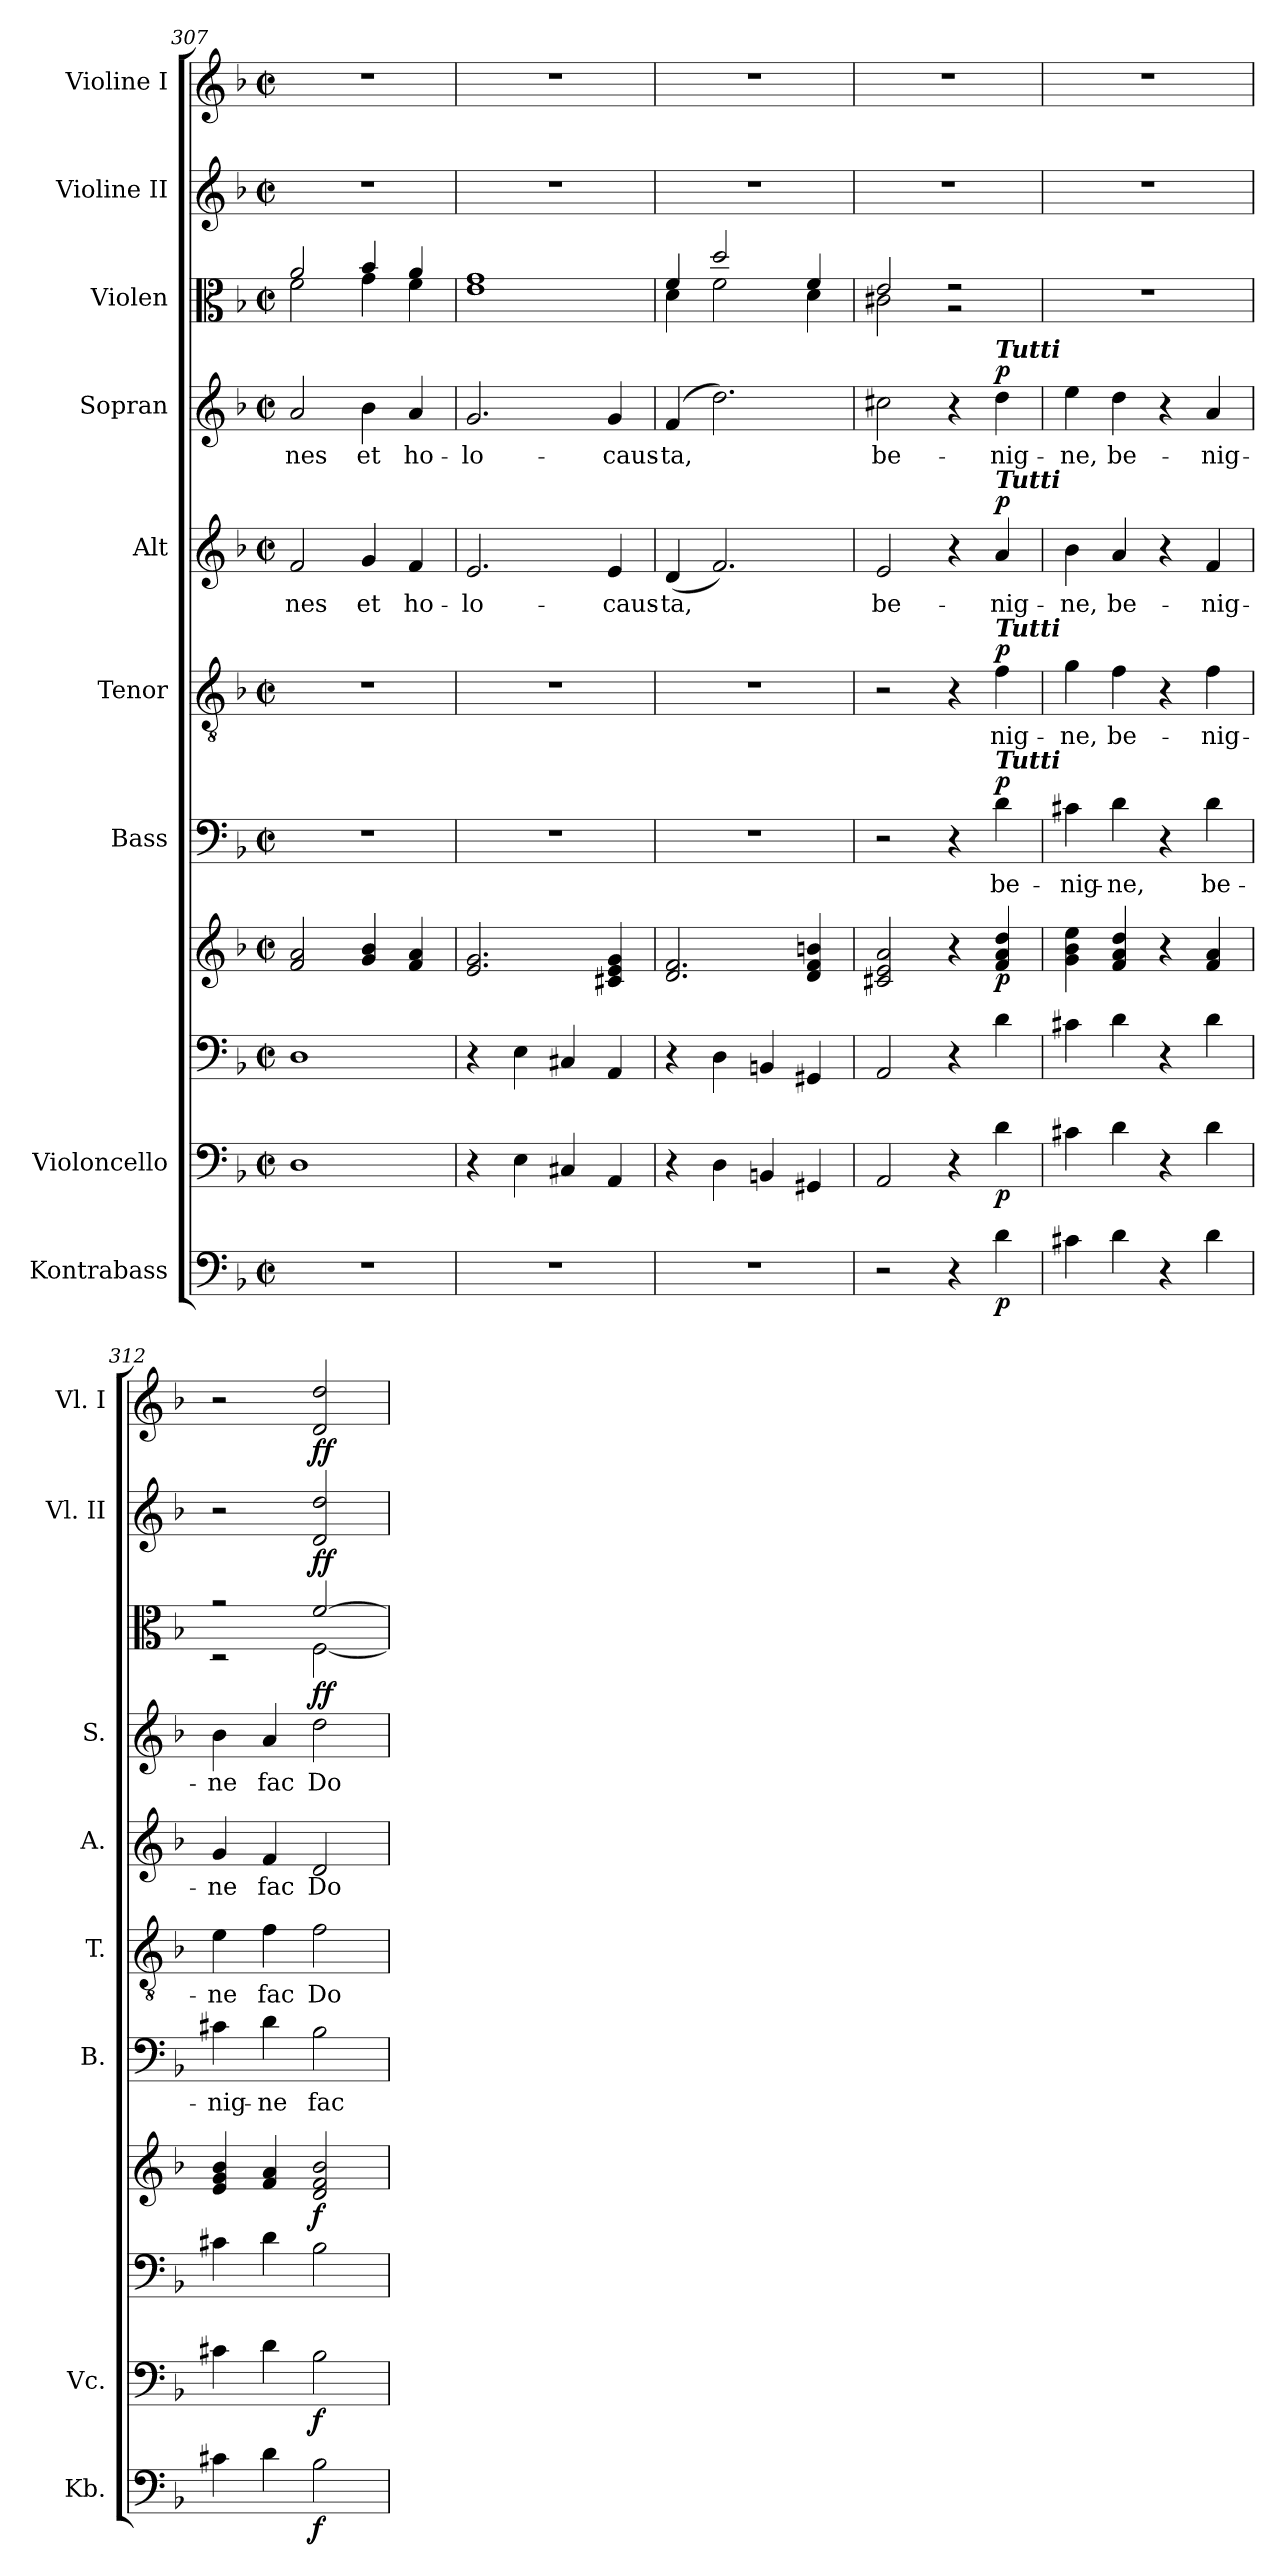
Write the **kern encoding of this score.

**kern	**dynam	**kern	**dynam	**kern	**kern	**dynam	**kern	**text	**dynam	**kern	**text	**dynam	**kern	**text	**dynam	**kern	**text	**dynam	**kern	**dynam	**kern	**dynam	**kern	**dynam
*part10	*part10	*part9	*part9	*part8	*part8	*part8	*part7	*part7	*part7	*part6	*part6	*part6	*part5	*part5	*part5	*part4	*part4	*part4	*part3	*part3	*part2	*part2	*part1	*part1
*staff11	*staff11	*staff10	*staff10	*staff9	*staff8	*staff8/9	*staff7	*staff7	*staff7	*staff6	*staff6	*staff6	*staff5	*staff5	*staff5	*staff4	*staff4	*staff4	*staff3	*staff3	*staff2	*staff2	*staff1	*staff1
*I"Kontrabass	*	*I"Violoncello	*	*	*	*	*I"Bass	*	*	*I"Tenor	*	*	*I"Alt	*	*	*I"Sopran	*	*	*I"Violen	*	*I"Violine II	*	*I"Violine I	*
*I'Kb.	*	*I'Vc.	*	*	*	*	*I'B.	*	*	*I'T.	*	*	*I'A.	*	*	*I'S.	*	*	*	*	*I'Vl. II	*	*I'Vl. I	*
*clefF4	*	*clefF4	*	*clefF4	*clefG2	*	*clefF4	*	*	*clefGv2	*	*	*clefG2	*	*	*clefG2	*	*	*clefC3	*	*clefG2	*	*clefG2	*
*ITrd7c12	*	*	*	*	*	*	*	*	*	*	*	*	*	*	*	*	*	*	*	*	*	*	*	*
*k[b-]	*	*k[b-]	*	*k[b-]	*k[b-]	*	*k[b-]	*	*	*k[b-]	*	*	*k[b-]	*	*	*k[b-]	*	*	*k[b-]	*	*k[b-]	*	*k[b-]	*
*F:	*	*F:	*	*F:	*F:	*	*F:	*	*	*F:	*	*	*F:	*	*	*F:	*	*	*F:	*	*F:	*	*F:	*
*M2/2	*	*M2/2	*	*M2/2	*M2/2	*	*M2/2	*	*	*M2/2	*	*	*M2/2	*	*	*M2/2	*	*	*M2/2	*	*M2/2	*	*M2/2	*
*met(c|)	*	*met(c|)	*	*met(c|)	*met(c|)	*	*met(c|)	*	*	*met(c|)	*	*	*met(c|)	*	*	*met(c|)	*	*	*met(c|)	*	*met(c|)	*	*met(c|)	*
=307	=307	=307	=307	=307	=307	=307	=307	=307	=307	=307	=307	=307	=307	=307	=307	=307	=307	=307	=307	=307	=307	=307	=307	=307
!	!	!	!	!	!	!	!	!	!	!	!	!	!	!LO:LY:b	!	!	!LO:LY:b	!	!	!	!	!	!	!
*	*	*	*	*	*	*	*	*	*	*	*	*	*	*	*	*	*	*	*^	*	*	*	*	*
1r	.	1D	.	1D	2f/ 2a/	.	1r	.	.	1r	.	.	2f/	-nes	.	2a/	-nes	.	2a/	2f\	.	1r	.	1r	.
!	!	!	!	!	!	!	!	!	!	!	!	!	!	!LO:LY:b	!	!	!LO:LY:b	!	!	!	!	!	!	!	!
.	.	.	.	.	4g/ 4b-/	.	.	.	.	.	.	.	4g/	et	.	4b-\	et	.	4b-/	4g\	.	.	.	.	.
!	!	!	!	!	!	!	!	!	!	!	!	!	!	!LO:LY:b	!	!	!LO:LY:b	!	!	!	!	!	!	!	!
.	.	.	.	.	4f/ 4a/	.	.	.	.	.	.	.	4f/	ho-	.	4a/	ho-	.	4a/	4f\	.	.	.	.	.
=308	=308	=308	=308	=308	=308	=308	=308	=308	=308	=308	=308	=308	=308	=308	=308	=308	=308	=308	=308	=308	=308	=308	=308	=308	=308
!	!	!	!	!	!	!	!	!	!	!	!	!	!	!LO:LY:b	!	!	!LO:LY:b	!	!	!	!	!	!	!	!
1r	.	4r	.	4r	2.e/ 2.g/	.	1r	.	.	1r	.	.	2.e/	-lo-	.	2.g/	-lo-	.	1g	1e	.	1r	.	1r	.
.	.	4E\	.	4E\	.	.	.	.	.	.	.	.	.	.	.	.	.	.	.	.	.	.	.	.	.
.	.	4C#X/	.	4C#X/	.	.	.	.	.	.	.	.	.	.	.	.	.	.	.	.	.	.	.	.	.
!	!	!	!	!	!	!	!	!	!	!	!	!	!	!LO:LY:b	!	!	!LO:LY:b	!	!	!	!	!	!	!	!
.	.	4AA/	.	4AA/	4c#X/ 4e/ 4g/	.	.	.	.	.	.	.	4e/	-caus-	.	4g/	-caus-	.	.	.	.	.	.	.	.
!!LO:PB:g=z
=309	=309	=309	=309	=309	=309	=309	=309	=309	=309	=309	=309	=309	=309	=309	=309	=309	=309	=309	=309	=309	=309	=309	=309	=309	=309
!	!	!	!	!	!	!	!	!	!	!	!	!	!	!LO:LY:b	!	!	!LO:LY:b	!	!	!	!	!	!	!	!
1r	.	4r	.	4r	2.d/ 2.f/	.	1r	.	.	1r	.	.	(<4d/	-ta,	.	(4f/	-ta,	.	4f/	4d\	.	1r	.	1r	.
.	.	4D\	.	4D\	.	.	.	.	.	.	.	.	2.f/)	.	.	2.dd\)	.	.	2dd/	2f\	.	.	.	.	.
.	.	4BBn/	.	4BBn/	.	.	.	.	.	.	.	.	.	.	.	.	.	.	.	.	.	.	.	.	.
.	.	4GG#X/	.	4GG#X/	4d/ 4f/ 4bn/	.	.	.	.	.	.	.	.	.	.	.	.	.	4f/	4d\	.	.	.	.	.
=310	=310	=310	=310	=310	=310	=310	=310	=310	=310	=310	=310	=310	=310	=310	=310	=310	=310	=310	=310	=310	=310	=310	=310	=310	=310
!	!	!	!	!	!	!	!	!	!	!	!	!	!	!LO:LY:b	!	!	!LO:LY:b	!	!	!	!	!	!	!	!
2r	.	2AA/	.	2AA/	2c#X/ 2e/ 2a/	.	2r	.	.	2r	.	.	2e/	be-	.	2cc#X\	be-	.	2e/	2c#X\	.	1r	.	1r	.
4r	.	4r	.	4r	4r	.	4r	.	.	4r	.	.	4r	.	.	4r	.	.	2r	2r	.	.	.	.	.
!	!	!	!	!	!	!	!	!	!	!	!	!	!	!	!	!LO:TX:a:Bi:t=Tutti	!	!	!	!	!	!	!	!	!
!	!	!	!	!	!	!	!	!	!	!	!	!	!LO:TX:a:Bi:t=Tutti	!	!	!	!	!	!	!	!	!	!	!	!
!	!	!	!	!	!	!	!	!	!	!LO:TX:a:Bi:t=Tutti	!	!	!	!	!	!	!	!	!	!	!	!	!	!	!
!	!	!	!	!	!	!	!LO:TX:a:Bi:t=Tutti	!	!	!	!	!	!	!	!	!	!	!	!	!	!	!	!	!	!
!	!LO:DY:b	!	!LO:DY:b	!	!	!LO:DY:b	!	!LO:LY:b	!LO:DY:a	!	!LO:LY:b	!LO:DY:a	!	!LO:LY:b	!LO:DY:a	!	!LO:LY:b	!LO:DY:a	!	!	!	!	!	!	!
4D\	p	4d\	p	4d\	4f/ 4a/ 4dd/	p	4d\	be-	p	4f\	-nig-	p	4a/	-nig-	p	4dd\	-nig-	p	.	.	.	.	.	.	.
*	*	*	*	*	*	*	*	*	*	*	*	*	*	*	*	*	*	*	*v	*v	*	*	*	*	*
=311	=311	=311	=311	=311	=311	=311	=311	=311	=311	=311	=311	=311	=311	=311	=311	=311	=311	=311	=311	=311	=311	=311	=311	=311
!	!	!	!	!	!	!	!	!LO:LY:b	!	!	!LO:LY:b	!	!	!LO:LY:b	!	!	!LO:LY:b	!	!	!	!	!	!	!
4C#X\	.	4c#X\	.	4c#X\	4g\ 4b-\ 4ee\	.	4c#X\	-nig-	.	4g\	-ne,	.	4b-\	-ne,	.	4ee\	-ne,	.	1r	.	1r	.	1r	.
!	!	!	!	!	!	!	!	!LO:LY:b	!	!	!LO:LY:b	!	!	!LO:LY:b	!	!	!LO:LY:b	!	!	!	!	!	!	!
4D\	.	4d\	.	4d\	4f/ 4a/ 4dd/	.	4d\	-ne,	.	4f\	be-	.	4a/	be-	.	4dd\	be-	.	.	.	.	.	.	.
4r	.	4r	.	4r	4r	.	4r	.	.	4r	.	.	4r	.	.	4r	.	.	.	.	.	.	.	.
!	!	!	!	!	!	!	!	!LO:LY:b	!	!	!LO:LY:b	!	!	!LO:LY:b	!	!	!LO:LY:b	!	!	!	!	!	!	!
4D\	.	4d\	.	4d\	4f/ 4a/	.	4d\	be-	.	4f\	-nig-	.	4f/	-nig-	.	4a/	-nig-	.	.	.	.	.	.	.
=312	=312	=312	=312	=312	=312	=312	=312	=312	=312	=312	=312	=312	=312	=312	=312	=312	=312	=312	=312	=312	=312	=312	=312	=312
!	!	!	!	!	!	!	!	!LO:LY:b	!	!	!LO:LY:b	!	!	!LO:LY:b	!	!	!LO:LY:b	!	!	!	!	!	!	!
*	*	*	*	*	*	*	*	*	*	*	*	*	*	*	*	*	*	*	*^	*	*	*	*	*
4C#X\	.	4c#X\	.	4c#X\	4e/ 4g/ 4b-/	.	4c#X\	-nig-	.	4e\	-ne	.	4g/	-ne	.	4b-\	-ne	.	2r	2r	.	2r	.	2r	.
!	!	!	!	!	!	!	!	!LO:LY:b	!	!	!LO:LY:b	!	!	!LO:LY:b	!	!	!LO:LY:b	!	!	!	!	!	!	!	!
4D\	.	4d\	.	4d\	4f/ 4a/	.	4d\	-ne	.	4f\	fac	.	4f/	fac	.	4a/	fac	.	.	.	.	.	.	.	.
!	!LO:DY:b	!	!LO:DY:b	!	!	!LO:DY:b	!	!LO:LY:b	!	!	!LO:LY:b	!	!	!LO:LY:b	!	!	!LO:LY:b	!	!	!	!LO:DY:b	!	!LO:DY:b	!	!LO:DY:b
2BB-\	f	2B-\	f	2B-\	2d/ 2f/ 2b-/	f	2B-\	fac	.	2f\	Do-	.	2d/	Do-	.	2dd\	Do-	.	[>2f/	[<2F\	ff	2d/ 2dd/	ff	2d/ 2dd/	ff
*	*	*	*	*	*	*	*	*	*	*	*	*	*	*	*	*	*	*	*v	*v	*	*	*	*	*
=	=	=	=	=	=	=	=	=	=	=	=	=	=	=	=	=	=	=	=	=	=	=	=	=
*-	*-	*-	*-	*-	*-	*-	*-	*-	*-	*-	*-	*-	*-	*-	*-	*-	*-	*-	*-	*-	*-	*-	*-	*-
